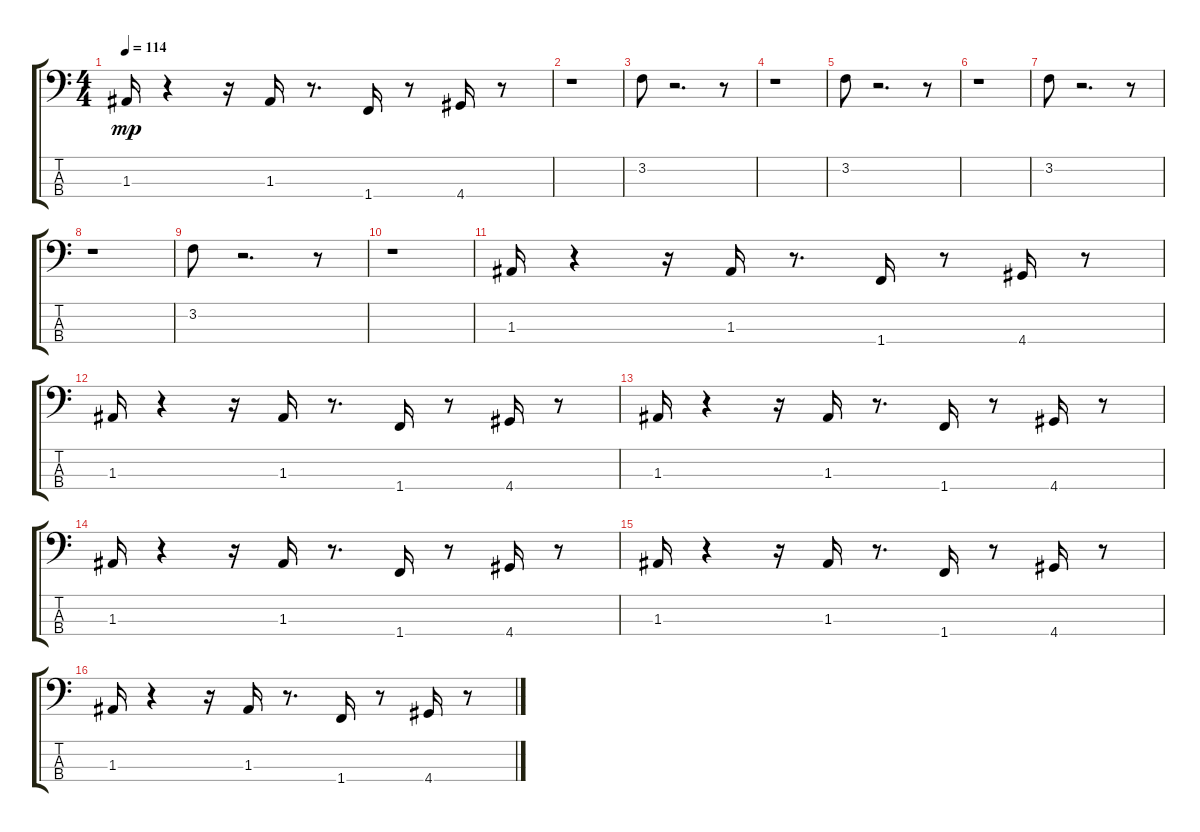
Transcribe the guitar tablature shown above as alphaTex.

\track "" {instrument synthbass1}
\staff {score tabs}
\tuning (G2 D2 A1 E1) {hide}
\ts (4 4)
\tempo 114
\clef f4
\ks c
1.3.16{dy mp} r.4 r.16 1.3.16 r.8{d} 1.4.16 r.8 4.4.16 r.8 |
r.1 |
3.2.8 r.2{d} r.8 |
r.1 |
3.2.8 r.2{d} r.8 |
r.1 |
3.2.8 r.2{d} r.8 |
r.1 |
3.2.8 r.2{d} r.8 |
r.1 |
1.3.16 r.4 r.16 1.3.16 r.8{d} 1.4.16 r.8 4.4.16 r.8 |
1.3.16 r.4 r.16 1.3.16 r.8{d} 1.4.16 r.8 4.4.16 r.8 |
1.3.16 r.4 r.16 1.3.16 r.8{d} 1.4.16 r.8 4.4.16 r.8 |
1.3.16 r.4 r.16 1.3.16 r.8{d} 1.4.16 r.8 4.4.16 r.8 |
1.3.16 r.4 r.16 1.3.16 r.8{d} 1.4.16 r.8 4.4.16 r.8 |
1.3.16 r.4 r.16 1.3.16 r.8{d} 1.4.16 r.8 4.4.16 r.8
